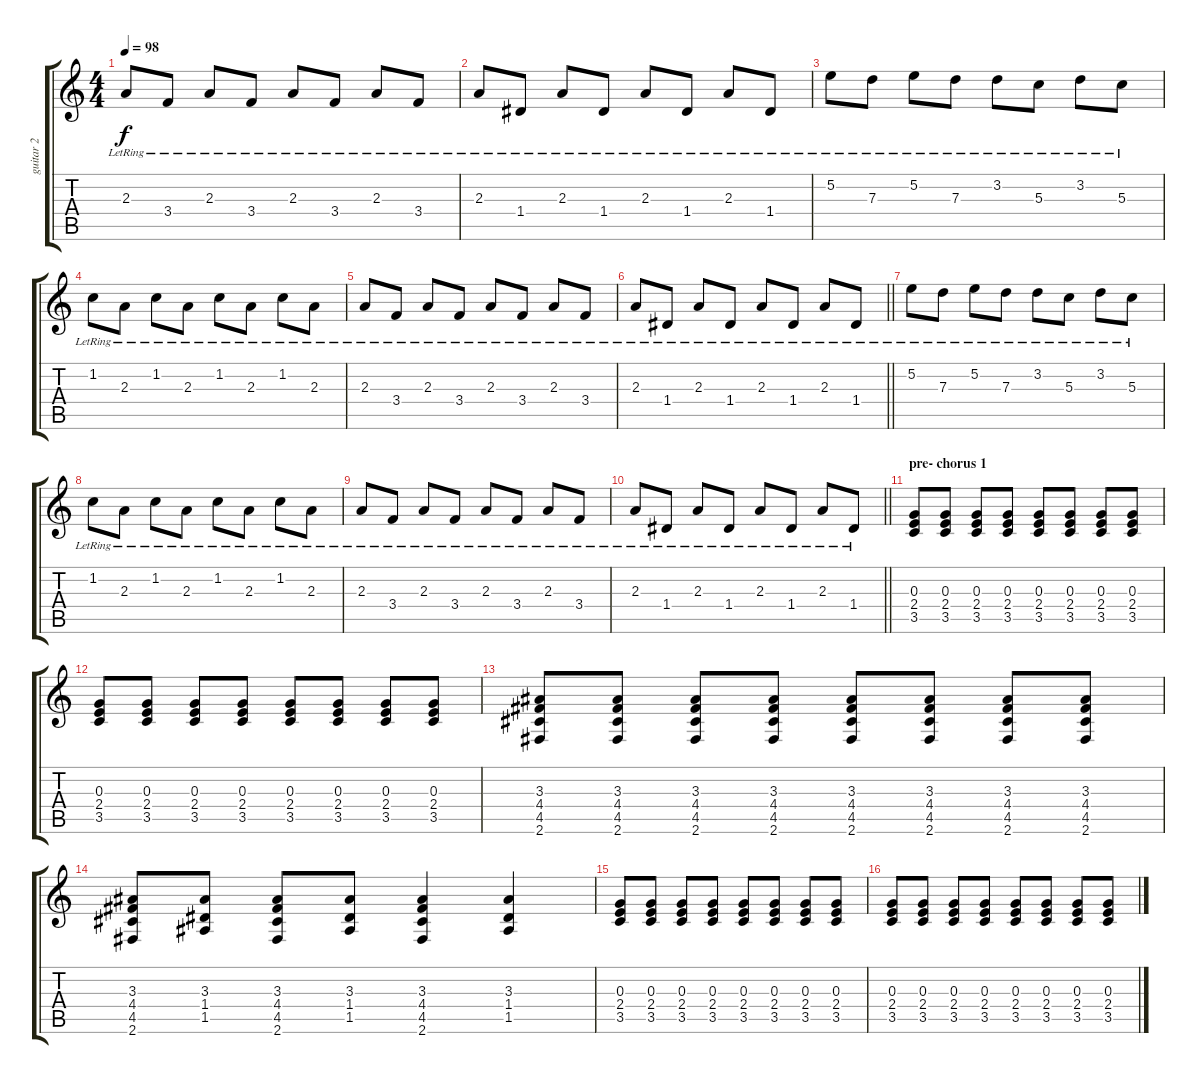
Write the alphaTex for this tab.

\track ("guitar 2" "guitar 2") {instrument electricguitarjazz}
\staff {score tabs}
\tuning (E4 B3 G3 D3 A2 E2) {hide}
\ts (4 4)
\tempo 98
\clef g2
\ks c
2.3{lr}.8{dy f} 3.4{lr}.8 2.3{lr}.8 3.4{lr}.8 2.3{lr}.8 3.4{lr}.8 2.3{lr}.8 3.4{lr}.8 |
2.3{lr}.8 1.4{lr}.8 2.3{lr}.8 1.4{lr}.8 2.3{lr}.8 1.4{lr}.8 2.3{lr}.8 1.4{lr}.8 |
5.2{lr}.8 7.3{lr}.8 5.2{lr}.8 7.3{lr}.8 3.2{lr}.8 5.3{lr}.8 3.2{lr}.8 5.3{lr}.8 |
1.2{lr}.8 2.3{lr}.8 1.2{lr}.8 2.3{lr}.8 1.2{lr}.8 2.3{lr}.8 1.2{lr}.8 2.3{lr}.8 |
2.3{lr}.8 3.4{lr}.8 2.3{lr}.8 3.4{lr}.8 2.3{lr}.8 3.4{lr}.8 2.3{lr}.8 3.4{lr}.8 |
\barLineRight lightlight
2.3{lr}.8 1.4{lr}.8 2.3{lr}.8 1.4{lr}.8 2.3{lr}.8 1.4{lr}.8 2.3{lr}.8 1.4{lr}.8 |
5.2{lr}.8 7.3{lr}.8 5.2{lr}.8 7.3{lr}.8 3.2{lr}.8 5.3{lr}.8 3.2{lr}.8 5.3{lr}.8 |
1.2{lr}.8 2.3{lr}.8 1.2{lr}.8 2.3{lr}.8 1.2{lr}.8 2.3{lr}.8 1.2{lr}.8 2.3{lr}.8 |
2.3{lr}.8 3.4{lr}.8 2.3{lr}.8 3.4{lr}.8 2.3{lr}.8 3.4{lr}.8 2.3{lr}.8 3.4{lr}.8 |
\barLineRight lightlight
2.3{lr}.8 1.4{lr}.8 2.3{lr}.8 1.4{lr}.8 2.3{lr}.8 1.4{lr}.8 2.3{lr}.8 1.4{lr}.8 |
\section ("" "pre- chorus 1")
(0.3 2.4 3.5).8{volume 6 instrument overdrivenguitar} (0.3 2.4 3.5).8 (0.3 2.4 3.5).8 (0.3 2.4 3.5).8 (0.3 2.4 3.5).8 (0.3 2.4 3.5).8 (0.3 2.4 3.5).8 (0.3 2.4 3.5).8 |
(0.3 2.4 3.5).8 (0.3 2.4 3.5).8 (0.3 2.4 3.5).8 (0.3 2.4 3.5).8 (0.3 2.4 3.5).8 (0.3 2.4 3.5).8 (0.3 2.4 3.5).8 (0.3 2.4 3.5).8 |
(3.3 4.4 4.5 2.6).8 (3.3 4.4 4.5 2.6).8 (3.3 4.4 4.5 2.6).8 (3.3 4.4 4.5 2.6).8 (3.3 4.4 4.5 2.6).8 (3.3 4.4 4.5 2.6).8 (3.3 4.4 4.5 2.6).8 (3.3 4.4 4.5 2.6).8 |
(3.3 4.4 4.5 2.6).8 (3.3 1.4 1.5).8 (3.3 4.4 4.5 2.6).8 (3.3 1.4 1.5).8 (3.3 4.4 4.5 2.6).4 (3.3 1.4 1.5).4 |
(0.3 2.4 3.5).8 (0.3 2.4 3.5).8 (0.3 2.4 3.5).8 (0.3 2.4 3.5).8 (0.3 2.4 3.5).8 (0.3 2.4 3.5).8 (0.3 2.4 3.5).8 (0.3 2.4 3.5).8 |
(0.3 2.4 3.5).8 (0.3 2.4 3.5).8 (0.3 2.4 3.5).8 (0.3 2.4 3.5).8 (0.3 2.4 3.5).8 (0.3 2.4 3.5).8 (0.3 2.4 3.5).8 (0.3 2.4 3.5).8
